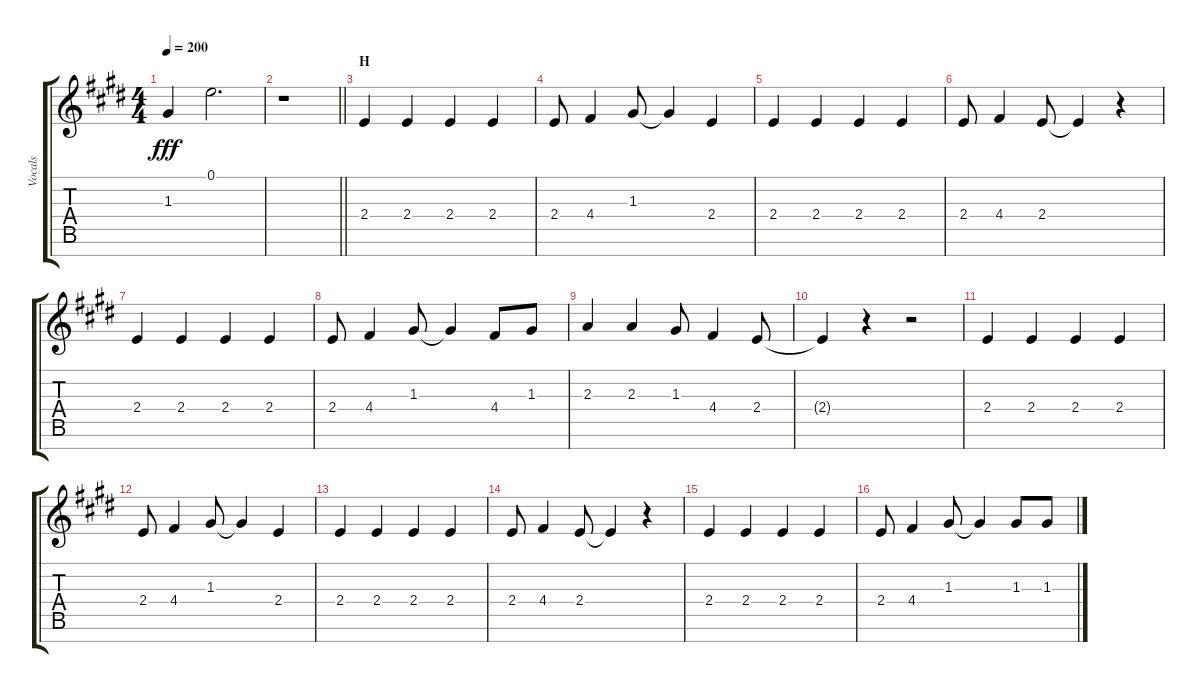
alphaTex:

\track ("Vocals" "Vocals") {instrument voiceoohs}
\staff {score tabs}
\tuning (E5 B4 G4 D4 A3 E3 B2) {hide}
\ts (4 4)
\tempo 200
\clef g2
\ks e
1.3.4{dy fff} 0.1.2{d} |
\barLineRight lightlight
r.1 |
\section ("" "H")
2.4.4 2.4.4 2.4.4 2.4.4 |
2.4.8 4.4.4 1.3.8 1.3{t}.4 2.4.4 |
2.4.4 2.4.4 2.4.4 2.4.4 |
2.4.8 4.4.4 2.4.8 2.4{t}.4 r.4 |
2.4.4 2.4.4 2.4.4 2.4.4 |
2.4.8 4.4.4 1.3.8 1.3{t}.4 4.4.8 1.3.8 |
2.3.4 2.3.4 1.3.8 4.4.4 2.4.8 |
2.4{t}.4 r.4 r.2 |
2.4.4 2.4.4 2.4.4 2.4.4 |
2.4.8 4.4.4 1.3.8 1.3{t}.4 2.4.4 |
2.4.4 2.4.4 2.4.4 2.4.4 |
2.4.8 4.4.4 2.4.8 2.4{t}.4 r.4 |
2.4.4 2.4.4 2.4.4 2.4.4 |
2.4.8 4.4.4 1.3.8 1.3{t}.4 1.3.8 1.3.8
